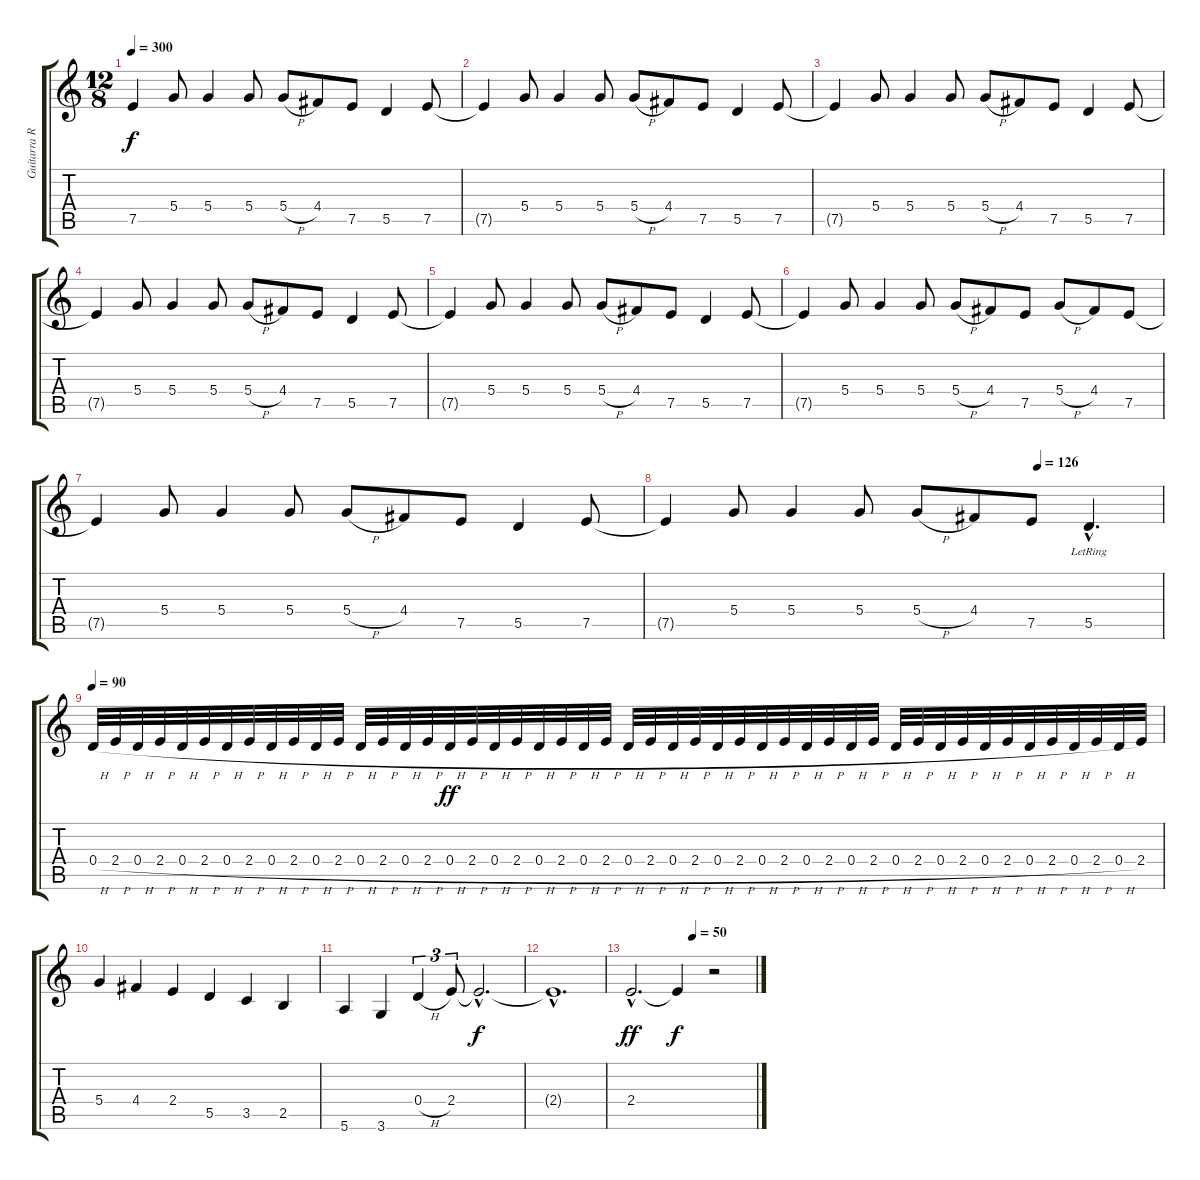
\track ("Guitarra Ritmica" "Guitarra R") {instrument distortionguitar}
\staff {score tabs}
\tuning (E4 B3 G3 D3 A2 E2) {hide}
\ts (12 8)
\tempo 300
\clef g2
\ks c
7.5{t}.4{dy f} 5.4.8 5.4.4 5.4.8 5.4{h}.8 4.4.8 7.5.8 5.5.4 7.5.8 |
7.5{t}.4 5.4.8 5.4.4 5.4.8 5.4{h}.8 4.4.8 7.5.8 5.5.4 7.5.8 |
7.5{t}.4 5.4.8 5.4.4 5.4.8 5.4{h}.8 4.4.8 7.5.8 5.5.4 7.5.8 |
7.5{t}.4 5.4.8 5.4.4 5.4.8 5.4{h}.8 4.4.8 7.5.8 5.5.4 7.5.8 |
7.5{t}.4 5.4.8 5.4.4 5.4.8 5.4{h}.8 4.4.8 7.5.8 5.5.4 7.5.8 |
7.5{t}.4 5.4.8 5.4.4 5.4.8 5.4{h}.8 4.4.8 7.5.8 5.4{h}.8 4.4.8 7.5.8 |
7.5{t}.4 5.4.8 5.4.4 5.4.8 5.4{h}.8 4.4.8 7.5.8 5.5.4 7.5.8 |
\tempo (126 0.75)
7.5{t}.4 5.4.8 5.4.4 5.4.8 5.4{h}.8 4.4.8 7.5.8 5.5{hac lr}.4{d} |
\tempo 90
0.4{h}.32 2.4{h}.32 0.4{h}.32 2.4{h}.32 0.4{h}.32 2.4{h}.32 0.4{h}.32 2.4{h}.32 0.4{h}.32 2.4{h}.32 0.4{h}.32 2.4{h}.32 0.4{h}.32 2.4{h}.32 0.4{h}.32 2.4{h}.32 0.4{h}.32{dy ff} 2.4{h}.32 0.4{h}.32 2.4{h}.32 0.4{h}.32 2.4{h}.32 0.4{h}.32 2.4{h}.32 0.4{h}.32 2.4{h}.32 0.4{h}.32 2.4{h}.32 0.4{h}.32 2.4{h}.32 0.4{h}.32 2.4{h}.32 0.4{h}.32 2.4{h}.32 0.4{h}.32 2.4{h}.32 0.4{h}.32 2.4{h}.32 0.4{h}.32 2.4{h}.32 0.4{h}.32 2.4{h}.32 0.4{h}.32 2.4{h}.32 0.4{h}.32 2.4{h}.32 0.4{h}.32 2.4.32 |
5.4.4 4.4.4 2.4.4 5.5.4 3.5.4 2.5.4 |
5.6.4 3.6.4 0.4{h}.4{tu (3 2)} 2.4.8{tu (3 2)} 2.4{hac t}.2{d dy f} |
2.4{hac t}.1{d} |
\tempo (50 0.5)
2.4{hac}.2{d dy ff volume 6} 2.4{t}.4{dy f} r.2
